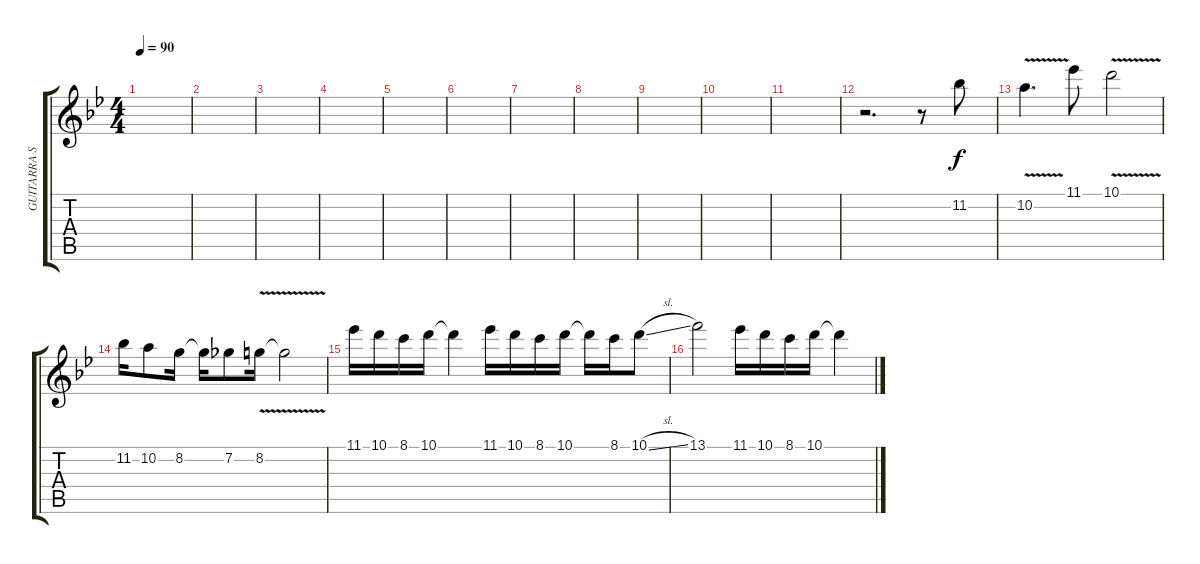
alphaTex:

\track ("GUITARRA SOLO" "GUITARRA S") {instrument distortionguitar}
\staff {score tabs}
\tuning (E4 B3 G3 D3 A2 E2) {hide}
\ts (4 4)
\tempo 90
\clef g2
\ks gminor
|
|
|
|
|
|
|
|
|
|
|
r.2{d} r.8 11.2.8 |
10.2{v}.4{d} 11.1.8 10.1{v}.2 |
11.2.16 10.2.8 8.2.16 8.2{t}.16 7.2.8 8.2{v}.16 8.2{t}.2 |
11.1.16 10.1.16 8.1.16 10.1.16 10.1{t}.4 11.1.16 10.1.16 8.1.16 10.1.16 10.1{t}.16 8.1.16 10.1{sl}.8 |
13.1.2 11.1.16 10.1.16 8.1.16 10.1.16 10.1{t}.4
